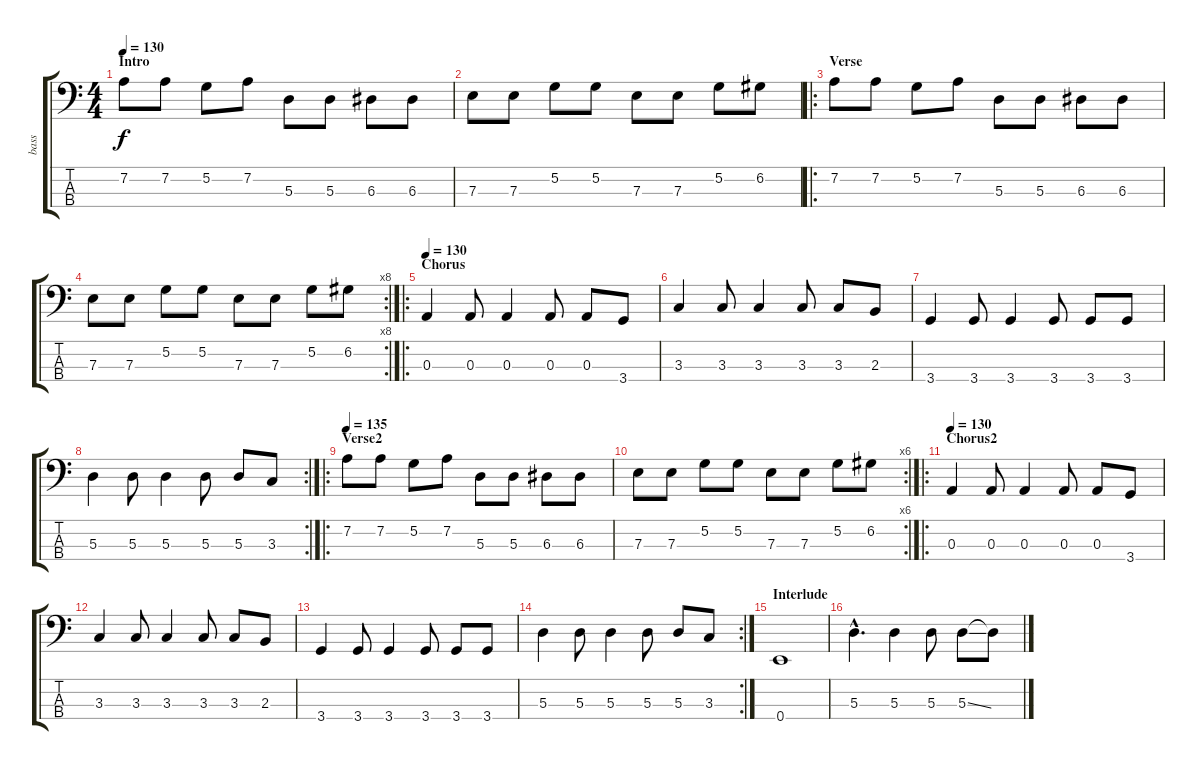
\track ("bass" "bass") {instrument electricbassfinger}
\staff {score tabs}
\tuning (G2 D2 A1 E1) {hide}
\ts (4 4)
\section ("" "Intro")
\tempo 130
\tempo 135
\tempo 130
\clef f4
\ks c
7.2.8{dy f instrument lead8bassandlead} 7.2.8 5.2.8 7.2.8 5.3.8 5.3.8 6.3.8 6.3.8 |
7.3.8 7.3.8 5.2.8 5.2.8 7.3.8 7.3.8 5.2.8 6.2.8 |
\ro
\section ("" "Verse")
7.2.8 7.2.8 5.2.8 7.2.8 5.3.8 5.3.8 6.3.8 6.3.8 |
\rc 8
7.3.8 7.3.8 5.2.8 5.2.8 7.3.8 7.3.8 5.2.8 6.2.8 |
\ro
\section ("" "Chorus")
\tempo 130
0.3.4{instrument electricbassfinger} 0.3.8 0.3.4 0.3.8 0.3.8 3.4.8 |
3.3.4 3.3.8 3.3.4 3.3.8 3.3.8 2.3.8 |
3.4.4 3.4.8 3.4.4 3.4.8 3.4.8 3.4.8 |
\rc 2
5.3.4 5.3.8 5.3.4 5.3.8 5.3.8 3.3.8 |
\ro
\section ("" "Verse2")
\tempo 135
7.2.8{instrument lead8bassandlead} 7.2.8 5.2.8 7.2.8 5.3.8 5.3.8 6.3.8 6.3.8 |
\rc 6
7.3.8 7.3.8 5.2.8 5.2.8 7.3.8 7.3.8 5.2.8 6.2.8 |
\ro
\section ("" "Chorus2")
\tempo 130
0.3.4{instrument electricbassfinger} 0.3.8 0.3.4 0.3.8 0.3.8 3.4.8 |
3.3.4 3.3.8 3.3.4 3.3.8 3.3.8 2.3.8 |
3.4.4 3.4.8 3.4.4 3.4.8 3.4.8 3.4.8 |
\rc 2
5.3.4 5.3.8 5.3.4 5.3.8 5.3.8 3.3.8 |
\section ("" "Interlude")
0.4.1 |
5.3{hac}.4{d} 5.3.4 5.3.8 5.3{ss}.8 5.3{t}.8
